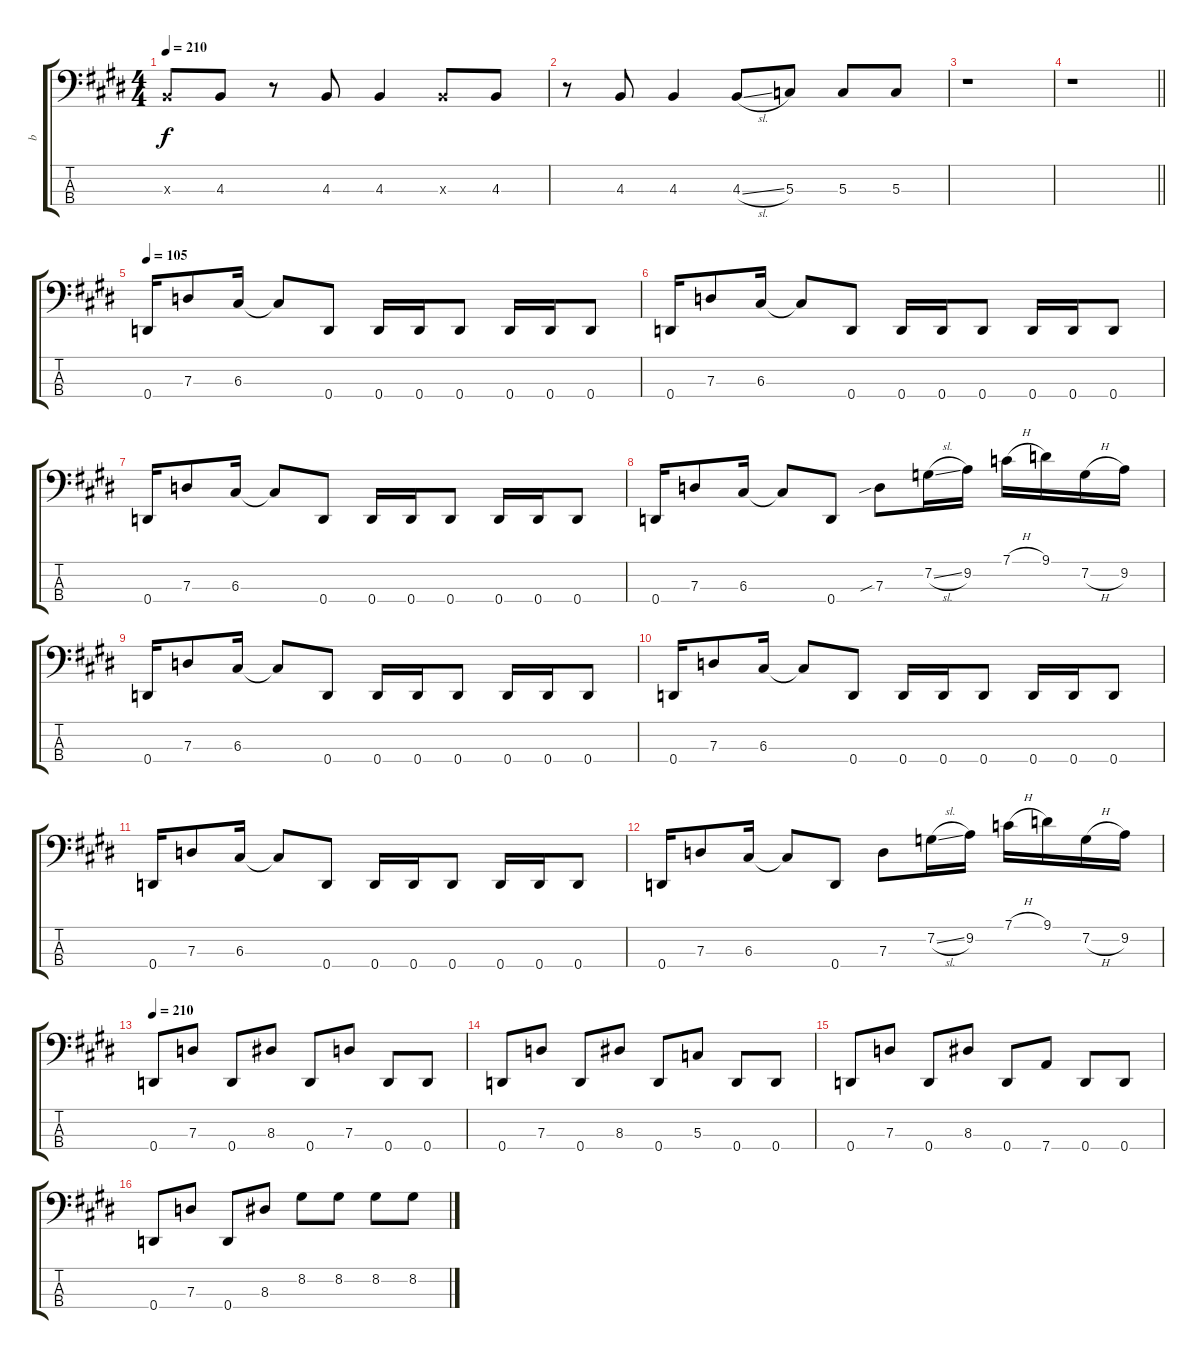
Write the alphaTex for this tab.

\track ("b" "b") {instrument electricbasspick}
\staff {score tabs}
\tuning (F2 C2 G1 D1) {hide}
\ts (4 4)
\tempo 210
\clef f4
\ks c#minor
4.3{x}.8{dy f} 4.3.8 r.8 4.3.8 4.3.4 4.3{x}.8 4.3.8 |
r.8 4.3.8 4.3.4 4.3{sl}.8 5.3.8 5.3.8 5.3.8 |
\ks e
r.1 |
\barLineRight lightlight
\ks c#minor
r.1 |
\section ("" " ")
\tempo 105
0.4.16 7.3.8 6.3.16 6.3{t}.8 0.4.8 0.4.16 0.4.16 0.4.8 0.4.16 0.4.16 0.4.8 |
0.4.16 7.3.8 6.3.16 6.3{t}.8 0.4.8 0.4.16 0.4.16 0.4.8 0.4.16 0.4.16 0.4.8 |
0.4.16 7.3.8 6.3.16 6.3{t}.8 0.4.8 0.4.16 0.4.16 0.4.8 0.4.16 0.4.16 0.4.8 |
0.4.16 7.3.8 6.3.16 6.3{t}.8 0.4.8 7.3{sib}.8 7.2{sl}.16 9.2.16 7.1{h}.16 9.1.16 7.2{h}.16 9.2.16 |
0.4.16 7.3.8 6.3.16 6.3{t}.8 0.4.8 0.4.16 0.4.16 0.4.8 0.4.16 0.4.16 0.4.8 |
0.4.16 7.3.8 6.3.16 6.3{t}.8 0.4.8 0.4.16 0.4.16 0.4.8 0.4.16 0.4.16 0.4.8 |
0.4.16 7.3.8 6.3.16 6.3{t}.8 0.4.8 0.4.16 0.4.16 0.4.8 0.4.16 0.4.16 0.4.8 |
0.4.16 7.3.8 6.3.16 6.3{t}.8 0.4.8 7.3.8 7.2{sl}.16 9.2.16 7.1{h}.16 9.1.16 7.2{h}.16 9.2.16 |
\tempo 210
0.4.8 7.3.8 0.4.8 8.3.8 0.4.8 7.3.8 0.4.8 0.4.8 |
0.4.8 7.3.8 0.4.8 8.3.8 0.4.8 5.3.8 0.4.8 0.4.8 |
0.4.8 7.3.8 0.4.8 8.3.8 0.4.8 7.4.8 0.4.8 0.4.8 |
0.4.8 7.3.8 0.4.8 8.3.8 8.2.8 8.2.8 8.2.8 8.2.8
